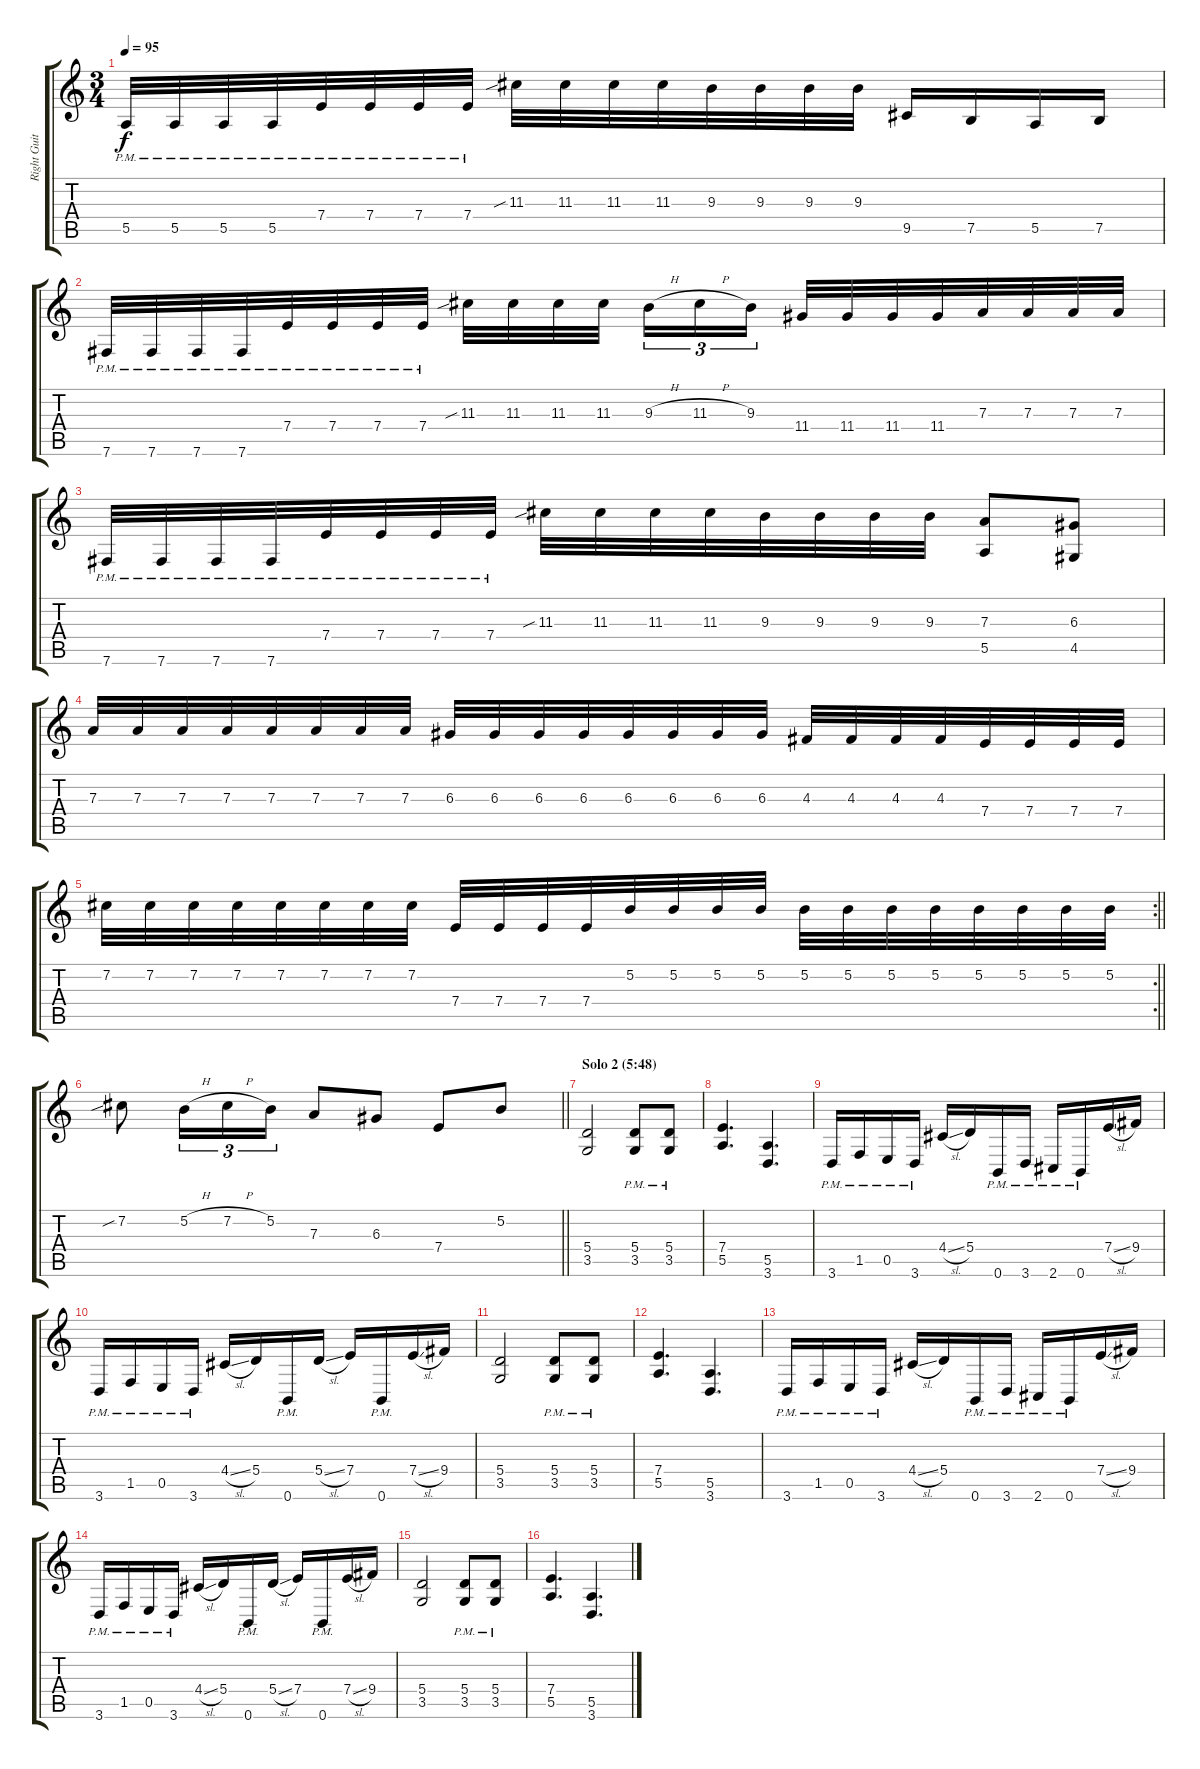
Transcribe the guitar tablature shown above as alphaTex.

\track ("Right Guitar" "Right Guit") {instrument overdrivenguitar}
\staff {score tabs}
\tuning (B3 Gb3 D3 A2 E2 B1) {hide}
\ts (3 4)
\tempo 95
\clef g2
\ks c
5.5{pm}.32{dy f} 5.5{pm}.32 5.5{pm}.32 5.5{pm}.32 7.4{pm}.32 7.4{pm}.32 7.4{pm}.32 7.4{pm}.32 11.3{sib}.32 11.3.32 11.3.32 11.3.32 9.3.32 9.3.32 9.3.32 9.3.32 9.5.16 7.5.16 5.5.16 7.5.16 |
7.6{pm}.32 7.6{pm}.32 7.6{pm}.32 7.6{pm}.32 7.4{pm}.32 7.4{pm}.32 7.4{pm}.32 7.4{pm}.32 11.3{sib}.32 11.3.32 11.3.32 11.3.32{beam splitsecondary} 9.3{h}.16{tu (3 2)} 11.3{h}.16{tu (3 2)} 9.3.16{tu (3 2)} 11.4.32 11.4.32 11.4.32 11.4.32 7.3.32 7.3.32 7.3.32 7.3.32 |
7.6{pm}.32 7.6{pm}.32 7.6{pm}.32 7.6{pm}.32 7.4{pm}.32 7.4{pm}.32 7.4{pm}.32 7.4{pm}.32 11.3{sib}.32 11.3.32 11.3.32 11.3.32 9.3.32 9.3.32 9.3.32 9.3.32 (7.3 5.5).8 (6.3 4.5).8 |
7.3.32 7.3.32 7.3.32 7.3.32 7.3.32 7.3.32 7.3.32 7.3.32 6.3.32 6.3.32 6.3.32 6.3.32 6.3.32 6.3.32 6.3.32 6.3.32 4.3.32 4.3.32 4.3.32 4.3.32 7.4.32 7.4.32 7.4.32 7.4.32 |
\rc 2
\barLineRight lightlight
7.2.32 7.2.32 7.2.32 7.2.32 7.2.32 7.2.32 7.2.32 7.2.32 7.4.32 7.4.32 7.4.32 7.4.32 5.2.32 5.2.32 5.2.32 5.2.32 5.2.32 5.2.32 5.2.32 5.2.32 5.2.32 5.2.32 5.2.32 5.2.32 |
\barLineRight lightlight
7.2{sib}.8 5.2{h}.16{tu (3 2)} 7.2{h}.16{tu (3 2)} 5.2.16{tu (3 2)} 7.3.8 6.3.8 7.4.8 5.2.8 |
\section ("" "Solo 2 (5:48)")
(5.4 3.5).2 (5.4{pm} 3.5{pm}).8 (5.4{pm} 3.5{pm}).8 |
(7.4 5.5).4{d} (5.5 3.6).4{d} |
3.6{pm}.16 1.5{pm}.16 0.5{pm}.16 3.6{pm}.16 4.4{sl}.16 5.4.16 0.6{pm}.16 3.6{pm}.16 2.6{pm}.16 0.6{pm}.16 7.4{sl}.16 9.4.16 |
3.6{pm}.16 1.5{pm}.16 0.5{pm}.16 3.6{pm}.16 4.4{sl}.16 5.4.16 0.6{pm}.16 5.4{sl}.16 7.4.16 0.6{pm}.16 7.4{sl}.16 9.4.16 |
(5.4 3.5).2 (5.4{pm} 3.5{pm}).8 (5.4{pm} 3.5{pm}).8 |
(7.4 5.5).4{d} (5.5 3.6).4{d} |
3.6{pm}.16 1.5{pm}.16 0.5{pm}.16 3.6{pm}.16 4.4{sl}.16 5.4.16 0.6{pm}.16 3.6{pm}.16 2.6{pm}.16 0.6{pm}.16 7.4{sl}.16 9.4.16 |
3.6{pm}.16 1.5{pm}.16 0.5{pm}.16 3.6{pm}.16 4.4{sl}.16 5.4.16 0.6{pm}.16 5.4{sl}.16 7.4.16 0.6{pm}.16 7.4{sl}.16 9.4.16 |
(5.4 3.5).2 (5.4{pm} 3.5{pm}).8 (5.4{pm} 3.5{pm}).8 |
(7.4 5.5).4{d} (5.5 3.6).4{d}
